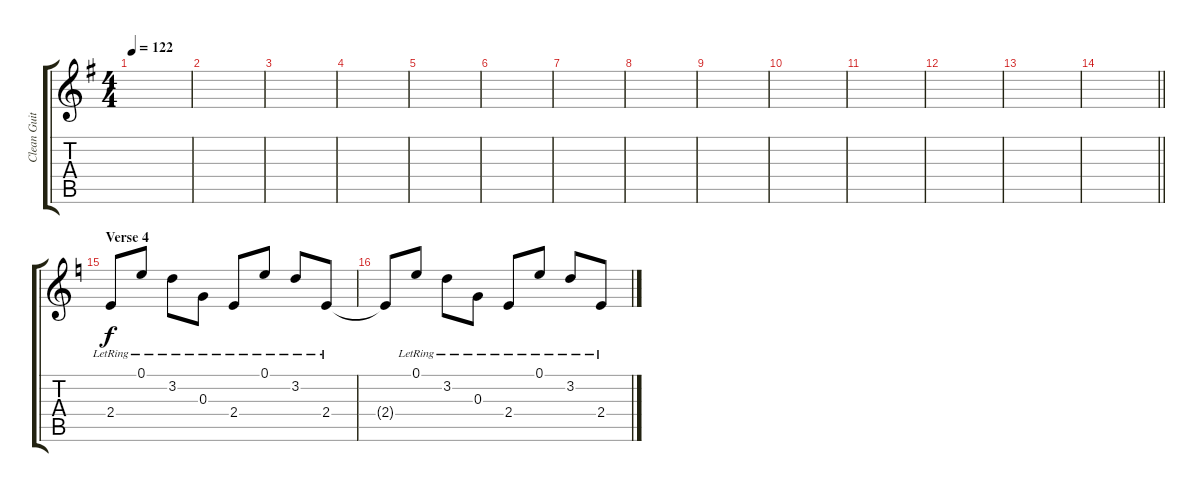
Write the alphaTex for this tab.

\track ("Clean Guitar" "Clean Guit") {instrument electricguitarclean}
\staff {score tabs}
\tuning (E4 B3 G3 D3 A2 E2) {hide}
\ts (4 4)
\tempo 122
\clef g2
\ks g
|
|
|
|
|
|
|
|
|
|
|
|
|
\barLineRight lightlight
|
\section ("" "Verse 4")
\ks c
2.4{lr}.8 0.1{lr}.8 3.2{lr}.8 0.3{lr}.8 2.4{lr}.8 0.1{lr}.8 3.2{lr}.8 2.4{lr}.8 |
2.4{t}.8 0.1{lr}.8 3.2{lr}.8 0.3{lr}.8 2.4{lr}.8 0.1{lr}.8 3.2{lr}.8 2.4{lr}.8
